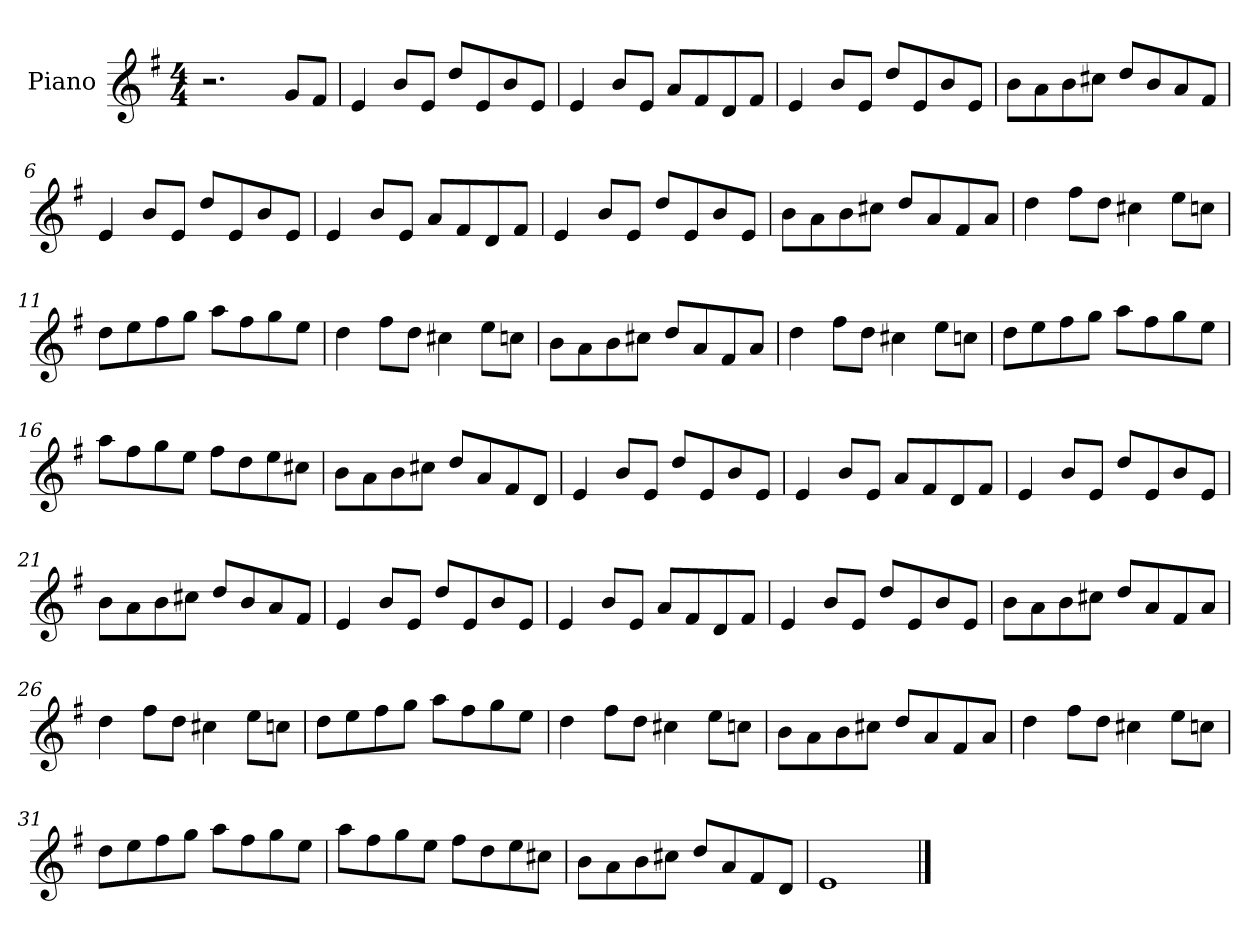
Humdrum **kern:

**kern
*part1
*staff1
*I"Piano
*I'Pno
*clefG2
*k[f#]
*M4/4
=1
2.r
8g/L
8f#/J
=2
4e/
8b/L
8e/J
8dd/L
8e/
8b/
8e/J
=3
4e/
8b/L
8e/J
8a/L
8f#/
8d/
8f#/J
=4
4e/
8b/L
8e/J
8dd/L
8e/
8b/
8e/J
=5
8b\L
8a\
8b\
8cc#X\J
8dd/L
8b/
8a/
8f#/J
=6
4e/
8b/L
8e/J
8dd/L
8e/
8b/
8e/J
=7
4e/
8b/L
8e/J
8a/L
8f#/
8d/
8f#/J
=8
4e/
8b/L
8e/J
8dd/L
8e/
8b/
8e/J
=9
8b\L
8a\
8b\
8cc#X\J
8dd/L
8a/
8f#/
8a/J
=10
4dd\
8ff#\L
8dd\J
4cc#X\
8ee\L
8ccn\J
=11
8dd\L
8ee\
8ff#\
8gg\J
8aa\L
8ff#\
8gg\
8ee\J
=12
4dd\
8ff#\L
8dd\J
4cc#X\
8ee\L
8ccn\J
=13
8b\L
8a\
8b\
8cc#X\J
8dd/L
8a/
8f#/
8a/J
=14
4dd\
8ff#\L
8dd\J
4cc#X\
8ee\L
8ccn\J
=15
8dd\L
8ee\
8ff#\
8gg\J
8aa\L
8ff#\
8gg\
8ee\J
=16
8aa\L
8ff#\
8gg\
8ee\J
8ff#\L
8dd\
8ee\
8cc#X\J
=17
8b\L
8a\
8b\
8cc#X\J
8dd/L
8a/
8f#/
8d/J
=18
4e/
8b/L
8e/J
8dd/L
8e/
8b/
8e/J
=19
4e/
8b/L
8e/J
8a/L
8f#/
8d/
8f#/J
=20
4e/
8b/L
8e/J
8dd/L
8e/
8b/
8e/J
=21
8b\L
8a\
8b\
8cc#X\J
8dd/L
8b/
8a/
8f#/J
=22
4e/
8b/L
8e/J
8dd/L
8e/
8b/
8e/J
=23
4e/
8b/L
8e/J
8a/L
8f#/
8d/
8f#/J
=24
4e/
8b/L
8e/J
8dd/L
8e/
8b/
8e/J
=25
8b\L
8a\
8b\
8cc#X\J
8dd/L
8a/
8f#/
8a/J
=26
4dd\
8ff#\L
8dd\J
4cc#X\
8ee\L
8ccn\J
=27
8dd\L
8ee\
8ff#\
8gg\J
8aa\L
8ff#\
8gg\
8ee\J
=28
4dd\
8ff#\L
8dd\J
4cc#X\
8ee\L
8ccn\J
=29
8b\L
8a\
8b\
8cc#X\J
8dd/L
8a/
8f#/
8a/J
=30
4dd\
8ff#\L
8dd\J
4cc#X\
8ee\L
8ccn\J
=31
8dd\L
8ee\
8ff#\
8gg\J
8aa\L
8ff#\
8gg\
8ee\J
=32
8aa\L
8ff#\
8gg\
8ee\J
8ff#\L
8dd\
8ee\
8cc#X\J
=33
8b\L
8a\
8b\
8cc#X\J
8dd/L
8a/
8f#/
8d/J
=34
1e
==
*-
